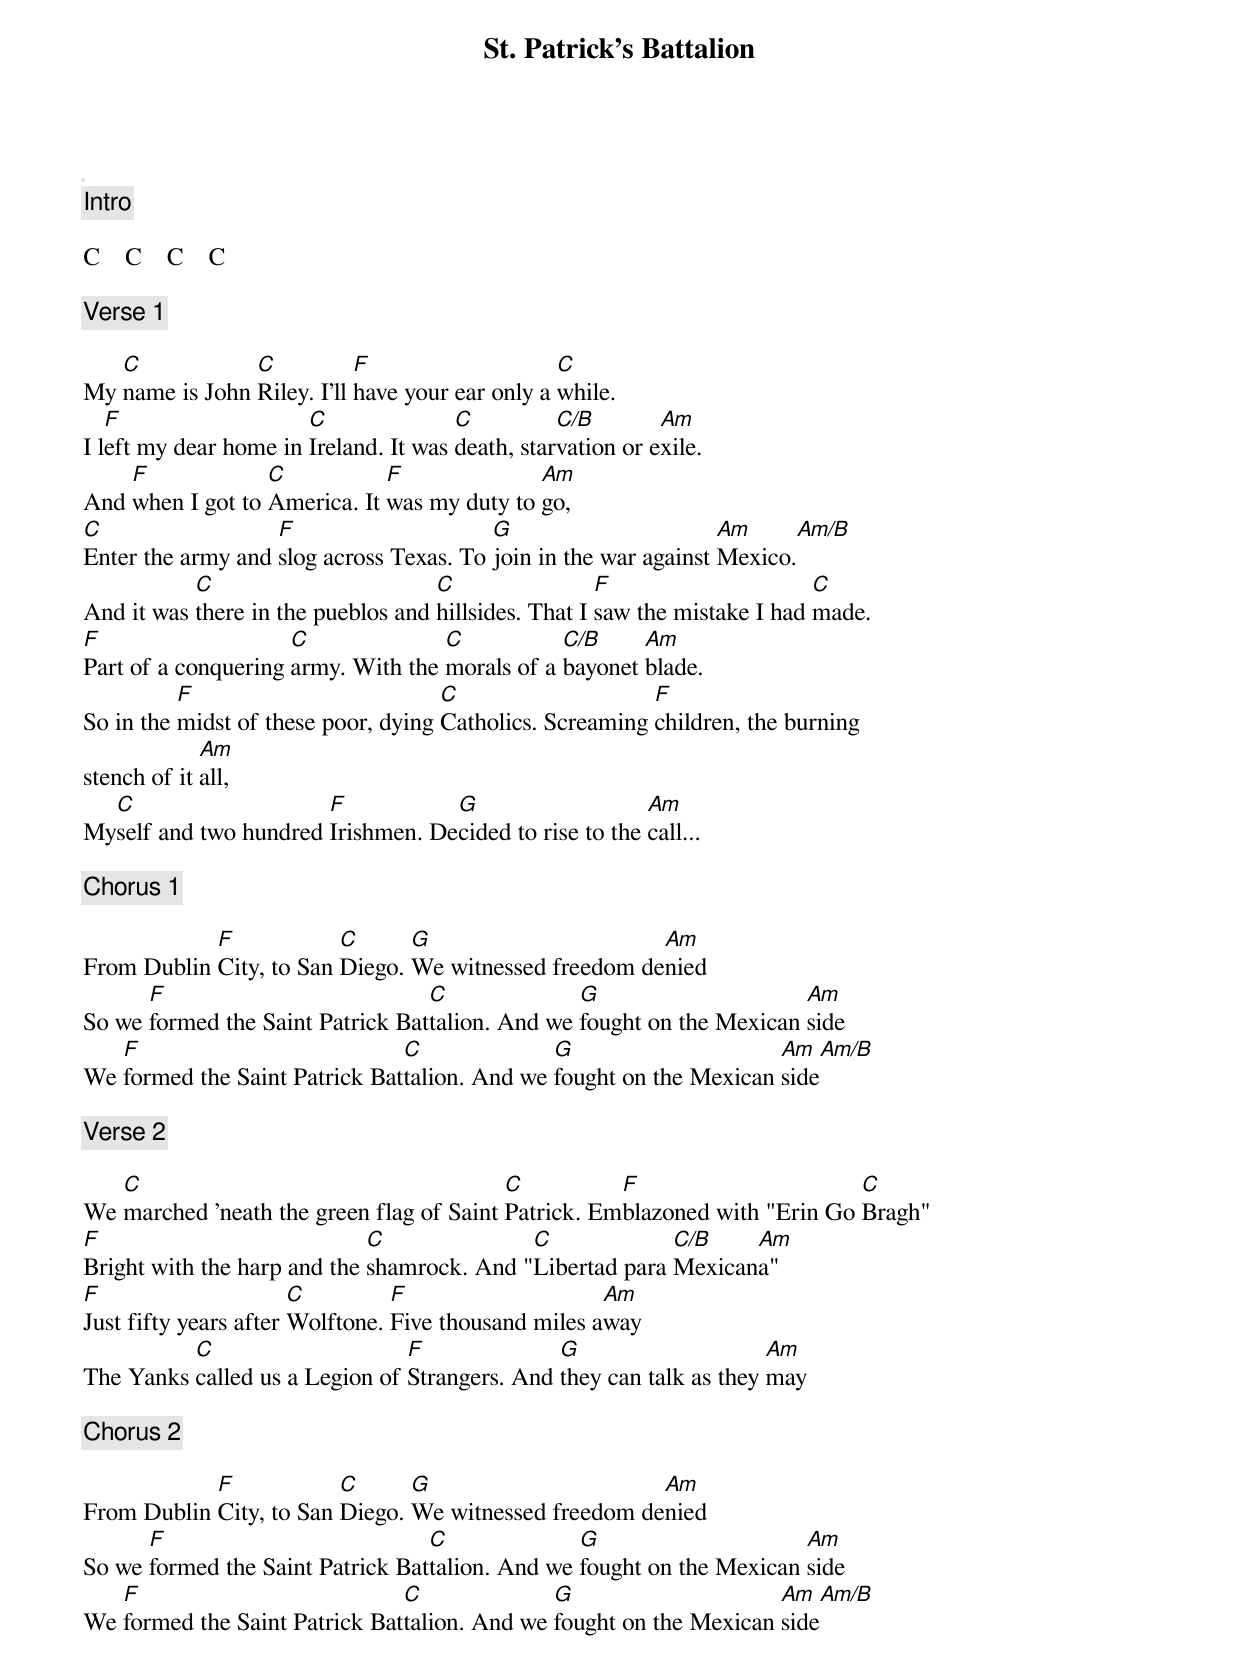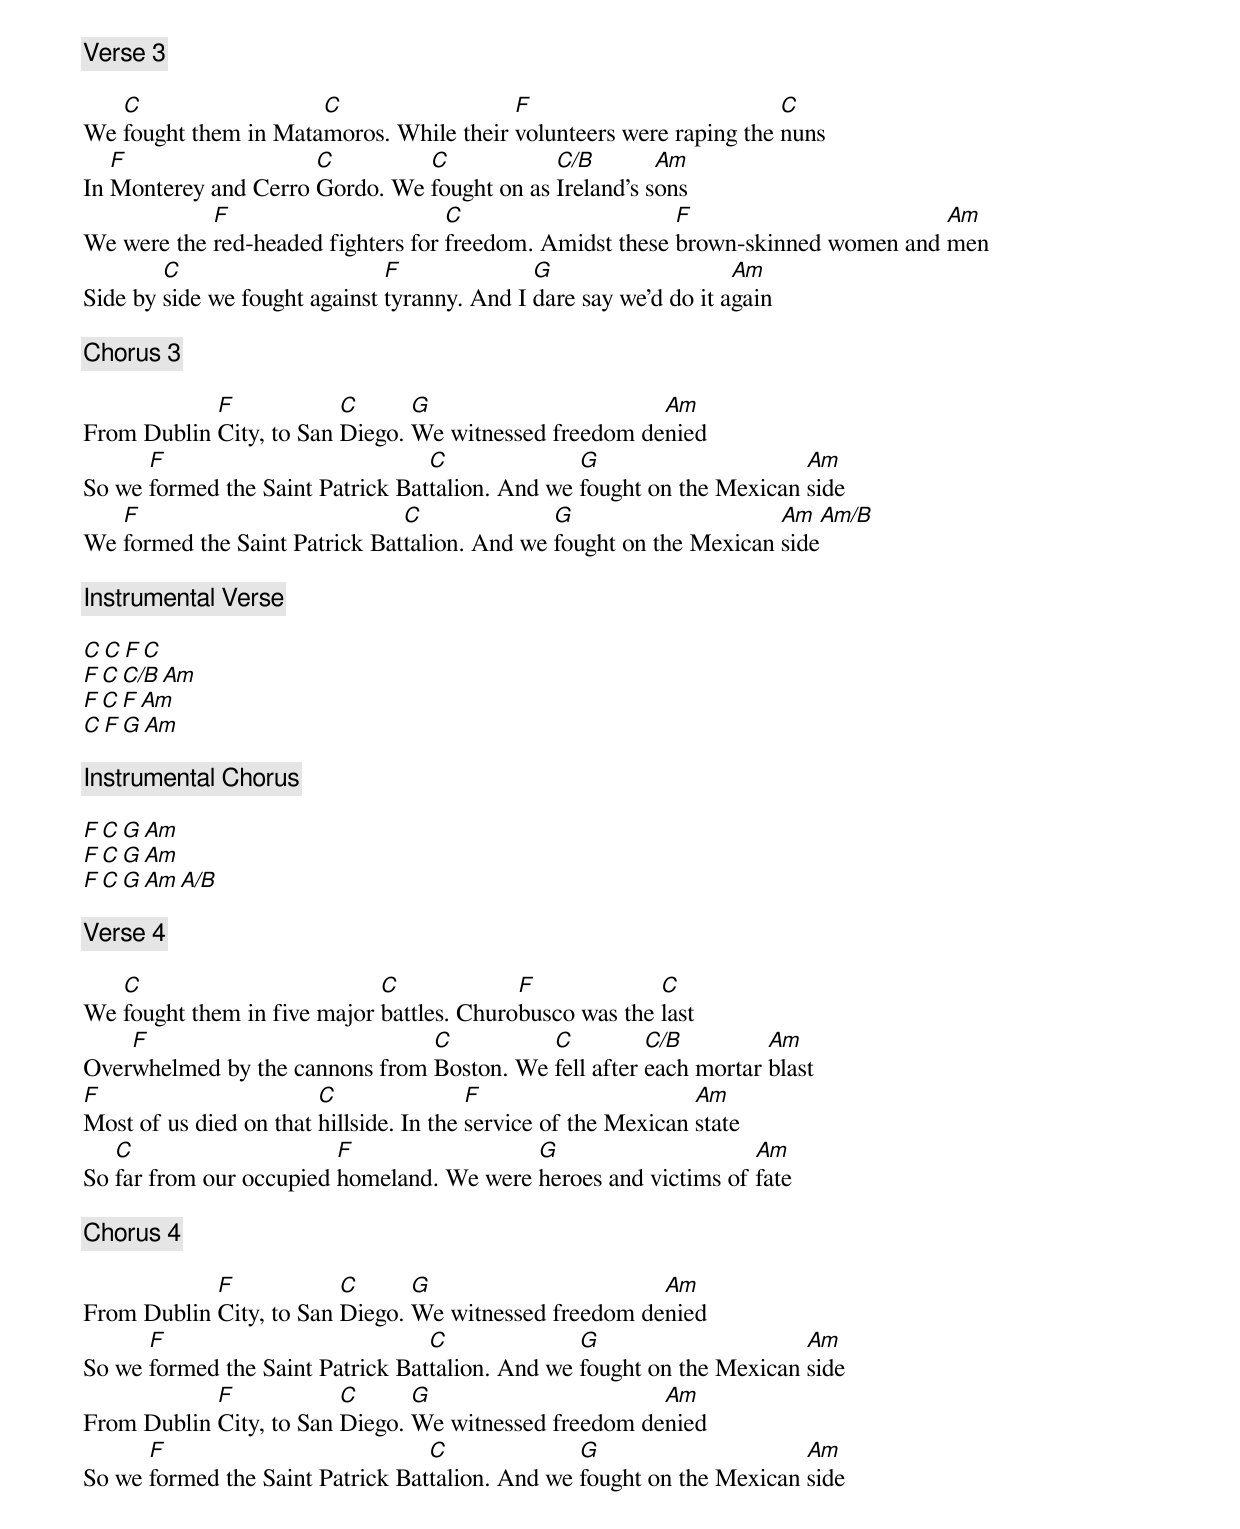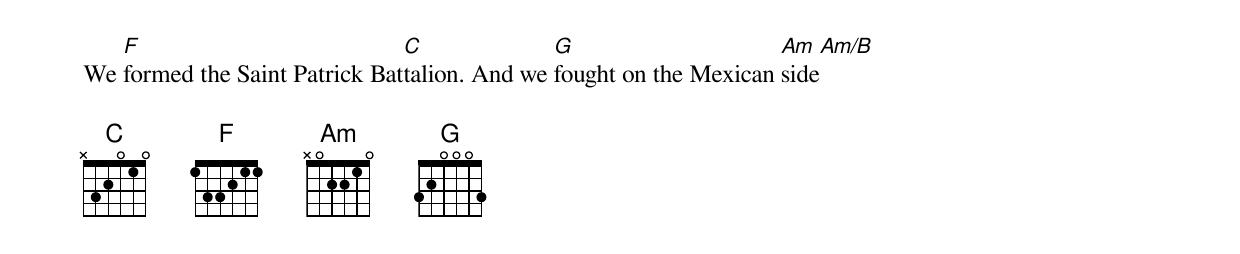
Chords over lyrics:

St. Patrick's Battalion

<pre>
[Intro]

C    C    C    C

[Verse 1]

   C            C           F                    C
My name is John Riley. I'll have your ear only a while.
   F                   C               C          C/B        Am
I left my dear home in Ireland. It was death, starvation or exile.
    F             C           F              Am
And when I got to America. It was my duty to go,
C                  F                     G                       Am        Am/B
Enter the army and slog across Texas. To join in the war against Mexico.
           C                        C                 F                     C
And it was there in the pueblos and hillsides. That I saw the mistake I had made.
F                    C              C           C/B     Am
Part of a conquering army. With the morals of a bayonet blade.
          F                          C                    F
So in the midst of these poor, dying Catholics. Screaming children, the burning
             Am
stench of it all,
  C                    F           G                    Am
Myself and two hundred Irishmen. Decided to rise to the call...

[Chorus 1]

            F            C      G                      Am
From Dublin City, to San Diego. We witnessed freedom denied
      F                           C              G                     Am
So we formed the Saint Patrick Battalion. And we fought on the Mexican side
   F                           C              G                     Am      Am/B
We formed the Saint Patrick Battalion. And we fought on the Mexican side

[Verse 2]

   C                                      C          F                      C
We marched 'neath the green flag of Saint Patrick. Emblazoned with "Erin Go Bragh"
F                            C              C             C/B    Am
Bright with the harp and the shamrock. And "Libertad para Mexicana"
F                      C         F                    Am
Just fifty years after Wolftone. Five thousand miles away
          C                     F              G                     Am
The Yanks called us a Legion of Strangers. And they can talk as they may

[Chorus 2]

            F            C      G                      Am
From Dublin City, to San Diego. We witnessed freedom denied
      F                           C              G                     Am
So we formed the Saint Patrick Battalion. And we fought on the Mexican side
   F                           C              G                     Am      Am/B
We formed the Saint Patrick Battalion. And we fought on the Mexican side

[Verse 3]

   C                  C                  F                          C
We fought them in Matamoros. While their volunteers were raping the nuns
   F                  C         C            C/B        Am
In Monterey and Cerro Gordo. We fought on as Ireland's sons
            F                       C                     F                       Am
We were the red-headed fighters for freedom. Amidst these brown-skinned women and men
        C                      F              G                    Am
Side by side we fought against tyranny. And I dare say we'd do it again

[Chorus 3]

            F            C      G                      Am
From Dublin City, to San Diego. We witnessed freedom denied
      F                           C              G                     Am
So we formed the Saint Patrick Battalion. And we fought on the Mexican side
   F                           C              G                     Am      Am/B
We formed the Saint Patrick Battalion. And we fought on the Mexican side

[Instrumental Verse]

C    C    F    C
F    C    C/B  Am
F    C    F    Am
C    F    G    Am

[Instrumental Chorus]

F    C    G    Am
F    C    G    Am
F    C    G    Am    A/B

[Verse 4]

   C                         C             F             C
We fought them in five major battles. Churobusco was the last
    F                           C          C          C/B         Am
Overwhelmed by the cannons from Boston. We fell after each mortar blast
F                       C                F                      Am
Most of us died on that hillside. In the service of the Mexican state
   C                     F                 G                     Am
So far from our occupied homeland. We were heroes and victims of fate

[Chorus 4]

            F            C      G                      Am
From Dublin City, to San Diego. We witnessed freedom denied
      F                           C              G                     Am
So we formed the Saint Patrick Battalion. And we fought on the Mexican side
            F            C      G                      Am
From Dublin City, to San Diego. We witnessed freedom denied
      F                           C              G                     Am
So we formed the Saint Patrick Battalion. And we fought on the Mexican side
   F                           C              G                     Am      Am/B
We formed the Saint Patrick Battalion. And we fought on the Mexican side
</pre>
